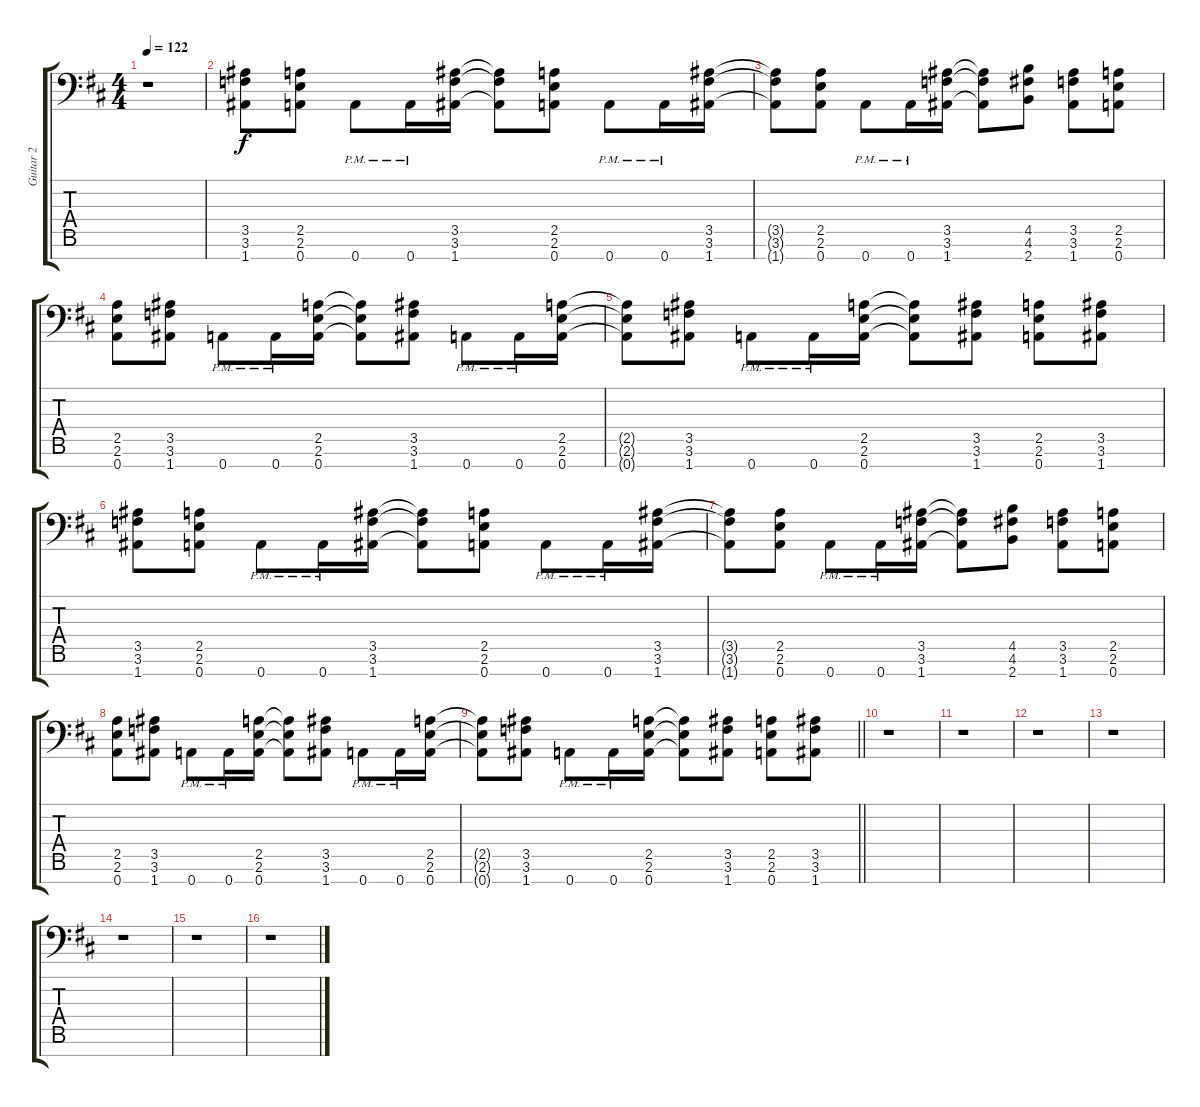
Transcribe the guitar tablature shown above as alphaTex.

\track ("Guitar 2" "Guitar 2") {instrument overdrivenguitar}
\staff {score tabs}
\tuning (D4 A3 F3 C3 G2 D2 A1) {hide}
\ts (4 4)
\tempo 122
\clef f4
\ks bminor
r.1{dy f instrument overdrivenguitar} |
(3.5 3.6 1.7).8 (2.5 2.6 0.7).8 0.7{pm}.8 0.7{pm}.16 (3.5 3.6 1.7).16 (3.5{t} 3.6{t} 1.7{t}).8 (2.5 2.6 0.7).8 0.7{pm}.8 0.7{pm}.16 (3.5 3.6 1.7).16 |
(3.5{t} 3.6{t} 1.7{t}).8 (2.5 2.6 0.7).8 0.7{pm}.8 0.7{pm}.16 (3.5 3.6 1.7).16 (3.5{t} 3.6{t} 1.7{t}).8 (4.5 4.6 2.7).8 (3.5 3.6 1.7).8 (2.5 2.6 0.7).8 |
(2.5 2.6 0.7).8 (3.5 3.6 1.7).8 0.7{pm}.8 0.7{pm}.16 (2.5 2.6 0.7).16 (2.5{t} 2.6{t} 0.7{t}).8 (3.5 3.6 1.7).8 0.7{pm}.8 0.7{pm}.16 (2.5 2.6 0.7).16 |
(2.5{t} 2.6{t} 0.7{t}).8 (3.5 3.6 1.7).8 0.7{pm}.8 0.7{pm}.16 (2.5 2.6 0.7).16 (2.5{t} 2.6{t} 0.7{t}).8 (3.5 3.6 1.7).8 (2.5 2.6 0.7).8 (3.5 3.6 1.7).8 |
(3.5 3.6 1.7).8 (2.5 2.6 0.7).8 0.7{pm}.8 0.7{pm}.16 (3.5 3.6 1.7).16 (3.5{t} 3.6{t} 1.7{t}).8 (2.5 2.6 0.7).8 0.7{pm}.8 0.7{pm}.16 (3.5 3.6 1.7).16 |
(3.5{t} 3.6{t} 1.7{t}).8 (2.5 2.6 0.7).8 0.7{pm}.8 0.7{pm}.16 (3.5 3.6 1.7).16 (3.5{t} 3.6{t} 1.7{t}).8 (4.5 4.6 2.7).8 (3.5 3.6 1.7).8 (2.5 2.6 0.7).8 |
(2.5 2.6 0.7).8 (3.5 3.6 1.7).8 0.7{pm}.8 0.7{pm}.16 (2.5 2.6 0.7).16 (2.5{t} 2.6{t} 0.7{t}).8 (3.5 3.6 1.7).8 0.7{pm}.8 0.7{pm}.16 (2.5 2.6 0.7).16 |
\barLineRight lightlight
(2.5{t} 2.6{t} 0.7{t}).8 (3.5 3.6 1.7).8 0.7{pm}.8 0.7{pm}.16 (2.5 2.6 0.7).16 (2.5{t} 2.6{t} 0.7{t}).8 (3.5 3.6 1.7).8 (2.5 2.6 0.7).8 (3.5 3.6 1.7).8 |
r.1 |
r.1 |
r.1 |
r.1 |
r.1 |
r.1 |
r.1
